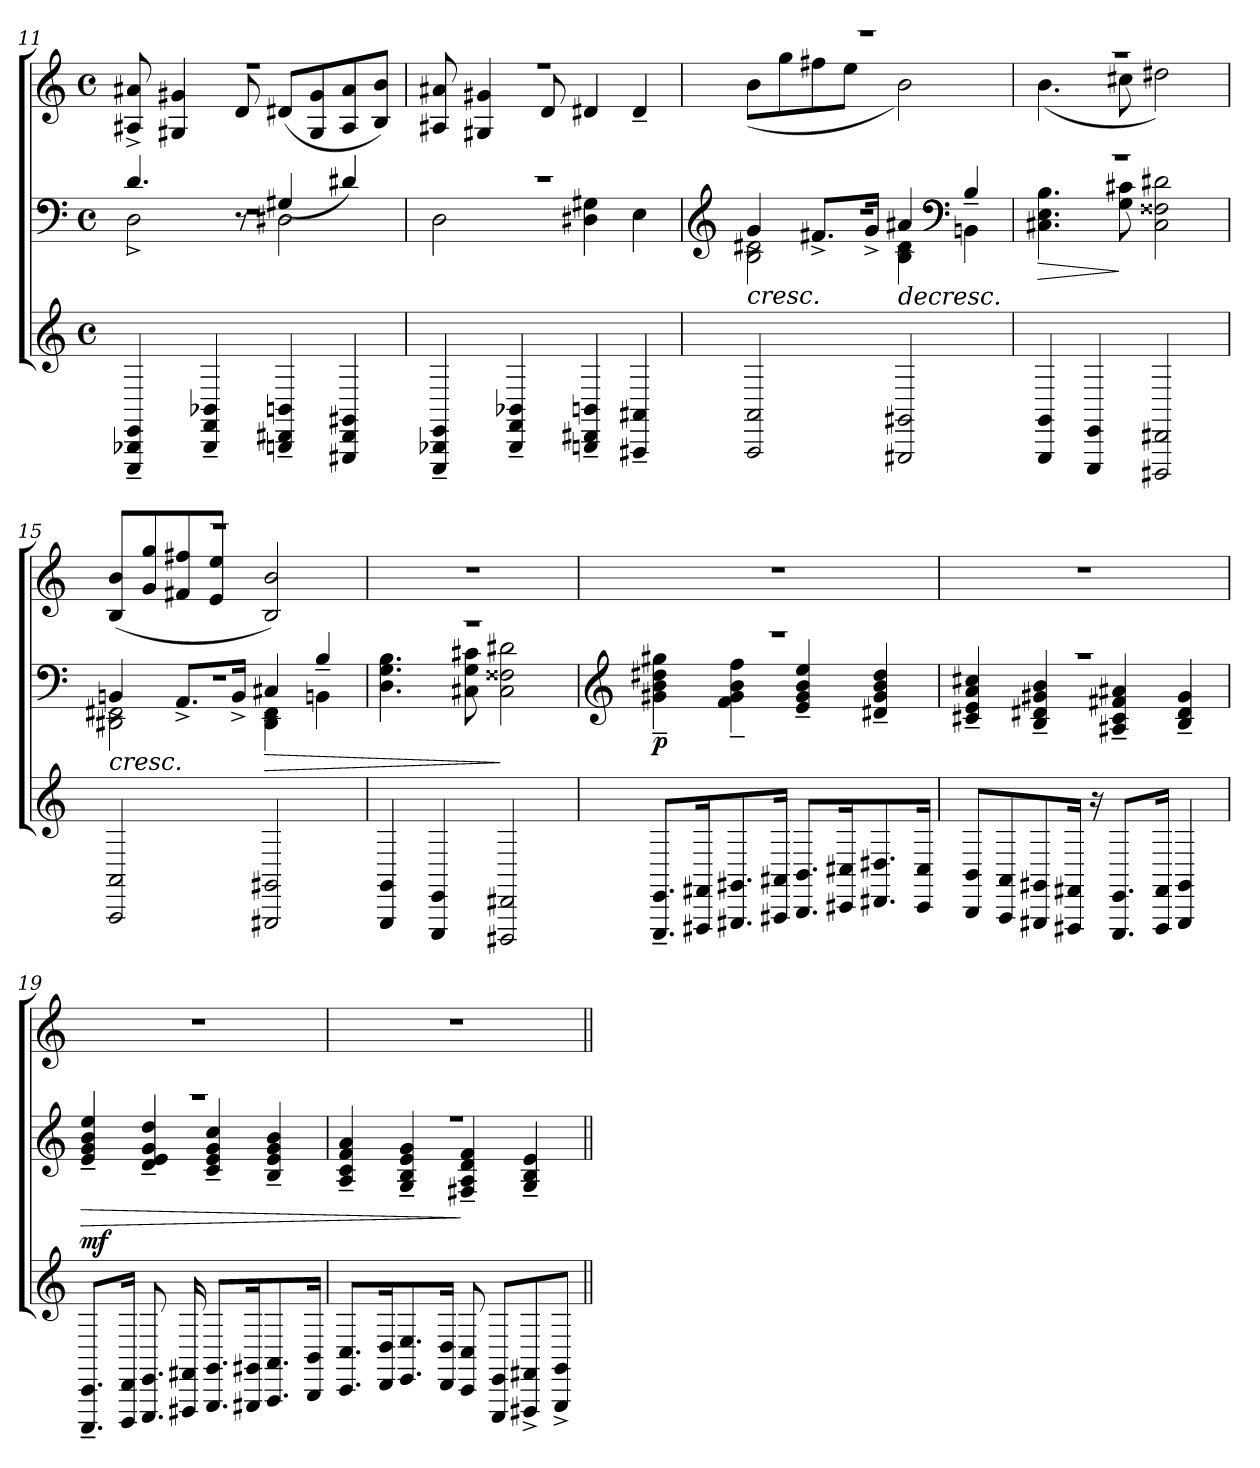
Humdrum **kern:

**kern	**kern	**dynam	**kern
*part2	*part2	*part2	*part1
*staff3	*staff2	*staff2/3	*staff1
*clefG2	*clefF4	*	*clefG2
*k[]	*k[]	*	*k[]
*M4/4	*M4/4	*	*M4/4
*met(c)	*met(c)	*	*met(c)
=11	=11	=11	=11
*	*^	*	*^
*	*	*^	*	*	*
4EEE/~ 4BBB-X/~ 4EE/~	1r	4.d^/	2D\	.	1r	8A#X/^ 8a#X/^
.	.	.	.	.	.	4G#X/ 4g#X/
4BBB-/~ 4FF/~ 4BB-X/~	.	.	.	.	.	.
.	.	8r	.	.	.	8d/
4BBBn/~ 4DD#X/~ 4BBn/~	.	(>4G#X/	2D#X\	.	.	(>8d#X/L
.	.	.	.	.	.	8G#/ 8g#/
4GGG#X/ 4DD#/ 4GG#X/	.	4d#X/)	.	.	.	8A#/ 8a#/
.	.	.	.	.	.	8B/ 8b/J)
*	*	*v	*v	*	*	*
=12	=12	=12	=12	=12	=12
4EEE/~ 4BBB-X/~ 4EE/~	1r	2D\	.	1r	8A#X/ 8a#X/
.	.	.	.	.	4G#X/ 4g#X/
4BBB-/~ 4FF/~ 4BB-X/~	.	.	.	.	.
.	.	.	.	.	8d/
4BBBn/~ 4DD#X/~ 4BBn/~	.	4D#X\ 4G#X\	.	.	4d#X/
4AAA#X/~ 4AA#X/~	.	4E\	.	.	4d#~/
*	*v	*v	*	*	*
=13	=13	=13	=13	=13
*	*clefG2	*	*	*
*	*^	*	*	*
!	!	!	!LO:HP:b	!	!
*	*	*^	*	*	*
2AAA/ 2AA/	1r	4g^/	2B\ 2d#X\	<	1r	(>8b\L
.	.	.	.	.	.	8gg\
.	.	8.f#X^/L	.	.	.	8ff#X\
.	.	.	.	.	.	8ee\J
.	.	16g^/Jk	.	.	.	.
!	!	!	!	!LO:HP:b	!	!
2GGG#X/ 2GG#X/	.	4a#X^/	4B\ 4d#\	>	.	2b\)
*	*clefF4	*	*	*	*	*
.	.	4B~/	4BBn\	.	.	.
*	*v	*v	*v	*	*	*
*	*	*	*v	*v
.	.	[	.
=14	=14	=14	=14
!	!	!LO:HP:b	!
*	*^	*	*^
4GGG/ 4GG/	1r	4.C#X\ 4.E\ 4.B\	>	1r	(>4.b\
4EEE/ 4EE/	.	.	.	.	.
.	.	8G\ 8c#X\	]	.	8cc#X\
2DDD#X/ 2DD#X/	.	2C#\ 2F##X\ 2d#X\	.	.	2dd#X\)
=15	=15	=15	=15	=15	=15
!	!	!	!LO:HP:b	!	!
*	*	*^	*	*	*
2AAA/ 2AA/	1r	4BBn^/	2DD#X\ 2FF#X\	<	1r	(>8B/ 8b/L
.	.	.	.	.	.	8g/ 8gg/
.	.	8.AA^/L	.	]	.	8f#X/ 8ff#X/
.	.	.	.	.	.	8e/ 8ee/J
.	.	16BB^/Jk	.	.	.	.
!	!	!	!	!LO:HP:b	!	!
2GGG#X/ 2GG#X/	.	4C#X^/	4DD#\ 4FF#\	>	.	2B/ 2b/)
.	.	4B~/	4BBn\	.	.	.
*	*v	*v	*v	*	*	*
*	*	*	*v	*v
.	.	[	.
=16	=16	=16	=16
*	*^	*	*
4GGG/ 4GG/	1r	4.D\ 4.G\ 4.B\	.	1r
4EEE/ 4EE/	.	.	.	.
.	.	8C#X\ 8G\ 8c#X\	.	.
2DDD#X/ 2DD#X/	.	2C#\ 2F##X\ 2d#X\	]	.
=17	=17	=17	=17	=17
*	*clefG2	*	*	*
!	!	!	!LO:DY:b	!
8.EEE/~ 8.EE/~L	1r	4g#X\~ 4b\~ 4dd#X\~ 4gg#X\~	p	1r
16FFF#X/ 16FF#X/K	.	.	.	.
8.GGG#X/ 8.GG#X/	.	4f\~ 4g#\~ 4b\~ 4ff\~	.	.
16AAA#X/ 16AA#X/Jk	.	.	.	.
8.BBB/ 8.BB/L	.	4e/~ 4g#/~ 4b/~ 4ee/~	.	.
16CC#X/ 16C#X/K	.	.	.	.
8.DD#X/ 8.D#X/	.	4d#X/~ 4g#/~ 4b/~ 4dd#/~	.	.
16CC#/ 16C#/Jk	.	.	.	.
=18	=18	=18	=18	=18
8BBB/ 8BB/L	1r	4c#X/~ 4e/~ 4a/~ 4cc#X/~	.	1r
8AAA/ 8AA/	.	.	.	.
8GGG#X/ 8GG#X/	.	4B/~ 4d#X/~ 4g#X/~ 4b/~	.	.
16FFF#X/ 16FF#X/Jk	.	.	.	.
16r	.	.	.	.
8.EEE/ 8.EE/L	.	4A#X/~ 4c#/~ 4f#X/~ 4a#X/~	.	.
16FFF#/ 16FF#/Jk	.	.	.	.
4GGG#/ 4GG#/	.	4B/~ 4d#/~ 4g#/~	.	.
=19	=19	=19	=19	=19
!	!	!	!LO:HP:b	!
!	!	!	!LO:DY:n=1:a=2	!
8.CCC/~ 8.CC/~L	1r	4e/~ 4g/~ 4b/~ 4ee/~	> mf	1r
16DDD/ 16DD/Jk	.	.	.	.
8.EEE/ 8.EE/	.	4d/~ 4e/~ 4g/~ 4dd/~	.	.
16FFF#X/ 16FF#X/	.	.	.	.
8.GGG/ 8.GG/L	.	4c/~ 4e/~ 4g/~ 4cc/~	.	.
16GGG#X/ 16GG#X/K	.	.	.	.
8.AAA/ 8.AA/	.	4B/~ 4e/~ 4g/~ 4b/~	.	.
16BBB/ 16BB/Jk	.	.	.	.
=20	=20	=20	=20	=20
8.CC/ 8.C/L	1r	4A/~ 4c/~ 4f/~ 4a/~	.	1r
16DD/ 16D/K	.	.	.	.
8.EE/ 8.E/	.	4G/~ 4B/~ 4e/~ 4g/~	.	.
16DD/ 16D/Jk	.	.	.	.
8CC/ 8C/	.	4F#X/~ 4A/~ 4d/~ 4f/~	]	.
8EEE/ 8EE/L	.	.	.	.
8FFF#X/^ 8FF#X/^	.	4G/~ 4B/~ 4e/~	.	.
8GGG/^ 8GG/^J	.	.	.	.
*	*v	*v	*	*
=||	=||	=||	=||
*-	*-	*-	*-
